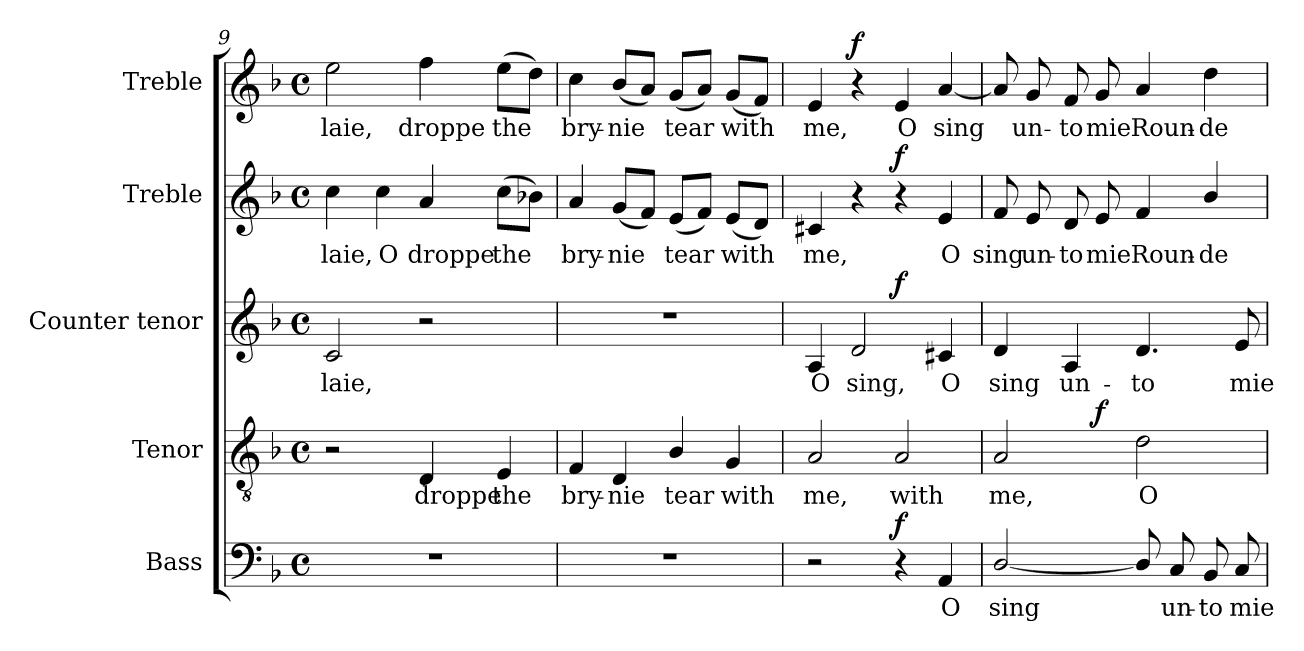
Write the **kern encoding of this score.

**kern	**text	**dynam	**kern	**text	**dynam	**kern	**text	**dynam	**kern	**text	**dynam	**kern	**text	**dynam
*part5	*part5	*part5	*part4	*part4	*part4	*part3	*part3	*part3	*part2	*part2	*part2	*part1	*part1	*part1
*staff5	*staff5	*staff5	*staff4	*staff4	*staff4	*staff3	*staff3	*staff3	*staff2	*staff2	*staff2	*staff1	*staff1	*staff1
*I"Bass	*	*	*I"Tenor	*	*	*I"Counter tenor	*	*	*I"Treble	*	*	*I"Treble	*	*
*I'B.	*	*	*I'T.	*	*	*	*	*	*	*	*	*	*	*
*clefF4	*	*	*clefGv2	*	*	*clefG2	*	*	*clefG2	*	*	*clefG2	*	*
*	*	*	*ITrd7c12	*	*	*	*	*	*	*	*	*	*	*
*k[b-]	*	*	*k[b-]	*	*	*k[b-]	*	*	*k[b-]	*	*	*k[b-]	*	*
*F:	*	*	*F:	*	*	*F:	*	*	*F:	*	*	*F:	*	*
*M4/4	*	*	*M4/4	*	*	*M4/4	*	*	*M4/4	*	*	*M4/4	*	*
*met(c)	*	*	*met(c)	*	*	*met(c)	*	*	*met(c)	*	*	*met(c)	*	*
=9	=9	=9	=9	=9	=9	=9	=9	=9	=9	=9	=9	=9	=9	=9
!	!	!	!	!	!	!	!LO:LY:b:color=#000000	!	!	!	!	!	!	!
!	!	!	!	!	!	!	!	!	!	!LO:LY:b:color=#000000	!	!	!	!
!	!	!	!	!	!	!	!	!	!	!	!	!	!LO:LY:b:color=#000000	!
1r	.	.	2r	.	.	2ci/	-laie,	.	4cci\	-laie,	.	2eei\	-laie,	.
!	!	!	!	!	!	!	!	!	!	!LO:LY:b:color=#000000	!	!	!	!
.	.	.	.	.	.	.	.	.	4cci\	O	.	.	.	.
!	!	!	!	!LO:LY:b:color=#000000	!	!	!	!	!	!	!	!	!	!
!	!	!	!	!	!	!	!	!	!	!LO:LY:b:color=#000000	!	!	!	!
!	!	!	!	!	!	!	!	!	!	!	!	!	!LO:LY:b:color=#000000	!
.	.	.	4DDi/	droppe	.	2r	.	.	4ai/	droppe	.	4ffi\	droppe	.
!	!	!	!	!LO:LY:b:color=#000000	!	!	!	!	!	!	!	!	!	!
!	!	!	!	!	!	!	!	!	!	!LO:LY:b:color=#000000	!	!	!	!
!	!	!	!	!	!	!	!	!	!	!	!	!	!LO:LY:b:color=#000000	!
.	.	.	4EEi/	the	.	.	.	.	(8cci\L	the	.	(8eei\L	the	.
.	.	.	.	.	.	.	.	.	8b-Xi\J)	.	.	8ddi\J)	.	.
=10	=10	=10	=10	=10	=10	=10	=10	=10	=10	=10	=10	=10	=10	=10
!	!	!	!	!LO:LY:b:color=#000000	!	!	!	!	!	!	!	!	!	!
!	!	!	!	!	!	!	!	!	!	!LO:LY:b:color=#000000	!	!	!	!
!	!	!	!	!	!	!	!	!	!	!	!	!	!LO:LY:b:color=#000000	!
1r	.	.	4FFi/	bry-	.	1r	.	.	4ai/	bry-	.	4cci\	bry-	.
!	!	!	!	!LO:LY:b:color=#000000	!	!	!	!	!	!	!	!	!	!
!	!	!	!	!	!	!	!	!	!	!LO:LY:b:color=#000000	!	!	!	!
!	!	!	!	!	!	!	!	!	!	!	!	!	!LO:LY:b:color=#000000	!
.	.	.	4DDi/	-nie	.	.	.	.	(8gi/L	-nie	.	(8b-i/L	-nie	.
.	.	.	.	.	.	.	.	.	8fi/J)	.	.	8ai/J)	.	.
!	!	!	!	!LO:LY:b:color=#000000	!	!	!	!	!	!	!	!	!	!
!	!	!	!	!	!	!	!	!	!	!LO:LY:b:color=#000000	!	!	!	!
!	!	!	!	!	!	!	!	!	!	!	!	!	!LO:LY:b:color=#000000	!
.	.	.	4BB-i/	tear	.	.	.	.	(8ei/L	tear	.	(8gi/L	tear	.
.	.	.	.	.	.	.	.	.	8fi/J)	.	.	8ai/J)	.	.
!	!	!	!	!LO:LY:b:color=#000000	!	!	!	!	!	!	!	!	!	!
!	!	!	!	!	!	!	!	!	!	!LO:LY:b:color=#000000	!	!	!	!
!	!	!	!	!	!	!	!	!	!	!	!	!	!LO:LY:b:color=#000000	!
.	.	.	4GGi/	with	.	.	.	.	(8ei/L	with	.	(8gi/L	with	.
.	.	.	.	.	.	.	.	.	8di/J)	.	.	8fi/J)	.	.
!!LO:LB:g=z
=11	=11	=11	=11	=11	=11	=11	=11	=11	=11	=11	=11	=11	=11	=11
!	!	!	!	!LO:LY:b:color=#000000	!	!	!	!	!	!	!	!	!	!
!	!	!	!	!	!	!	!LO:LY:b:color=#000000	!	!	!	!	!	!	!
!	!	!	!	!	!	!	!	!	!	!LO:LY:b:color=#000000	!	!	!	!
!	!	!	!	!	!	!	!	!	!	!	!	!	!LO:LY:b:color=#000000	!
*	*	*	*	*	*	*^	*	*	*	*	*	*	*	*
2r	.	.	2AAi/	me,	.	4Ai/	2ryy	O	.	4c#Xi/	me,	.	4ei/	me,	.
!	!	!	!	!	!	!	!	!LO:LY:b:color=#000000	!	!	!	!	!	!	!
.	.	.	.	.	.	2di/	.	sing,	.	4r	.	.	4r	.	f
!	!	!	!	!LO:LY:b:color=#000000	!	!	!	!	!	!	!	!	!	!	!
!	!	!	!	!	!	!	!	!	!	!	!	!	!	!LO:LY:b:color=#000000	!
4r	.	f	2AAi/	with	.	.	2ryy	.	f	4r	.	f	4ei/	O	.
!	!LO:LY:b:color=#000000	!	!	!	!	!	!	!	!	!	!	!	!	!	!
!	!	!	!	!	!	!	!	!LO:LY:b:color=#000000	!	!	!	!	!	!	!
!	!	!	!	!	!	!	!	!	!	!	!LO:LY:b:color=#000000	!	!	!	!
!	!	!	!	!	!	!	!	!	!	!	!	!	!	!LO:LY:b:color=#000000	!
4AAi/	O	.	.	.	.	4c#Xi/	.	O	.	4ei/	O	.	[4ai/	sing	.
*	*	*	*	*	*	*v	*v	*	*	*	*	*	*	*	*
=12	=12	=12	=12	=12	=12	=12	=12	=12	=12	=12	=12	=12	=12	=12
*	*	*	*	*	*	*^	*	*	*	*	*	*	*	*
!	!LO:LY:b:color=#000000	!	!	!	!	!	!	!	!	!	!	!	!	!	!
*	*	*	*	*	*	*v	*v	*	*	*	*	*	*	*	*
*	*	*	*	*	*	*^	*	*	*	*	*	*	*	*
!	!	!	!	!LO:LY:b:color=#000000	!	!	!	!	!	!	!	!	!	!	!
*	*	*	*	*	*	*v	*v	*	*	*	*	*	*	*	*
*	*	*	*	*	*	*^	*	*	*	*	*	*	*	*
!	!	!	!	!	!	!	!	!LO:LY:b:color=#000000	!	!	!	!	!	!	!
*	*	*	*	*	*	*v	*v	*	*	*	*	*	*	*	*
*	*	*	*	*	*	*^	*	*	*	*	*	*	*	*
!	!	!	!	!	!	!	!	!	!	!	!LO:LY:b:color=#000000	!	!	!	!
*	*	*	*^	*	*	*v	*v	*	*	*	*	*	*	*	*
[2Di/	sing	.	2AAi/	4.ryy	me,	.	4di/	sing	.	8fi/	sing	.	8ai/]	.	.
!	!	!	!	!	!	!	!	!	!	!	!LO:LY:b:color=#000000	!	!	!	!
!	!	!	!	!	!	!	!	!	!	!	!	!	!	!LO:LY:b:color=#000000	!
.	.	.	.	.	.	.	.	.	.	8ei/	un-	.	8gi/	un-	.
!	!	!	!	!	!	!	!	!LO:LY:b:color=#000000	!	!	!	!	!	!	!
!	!	!	!	!	!	!	!	!	!	!	!LO:LY:b:color=#000000	!	!	!	!
!	!	!	!	!	!	!	!	!	!	!	!	!	!	!LO:LY:b:color=#000000	!
.	.	.	.	.	.	.	4Ai/	un-	.	8di/	-to	.	8fi/	-to	.
!	!	!	!	!	!	!	!	!	!	!	!LO:LY:b:color=#000000	!	!	!	!
!	!	!	!	!	!	!	!	!	!	!	!	!	!	!LO:LY:b:color=#000000	!
.	.	.	.	2ryy	.	f	.	.	.	8ei/	mie	.	8gi/	mie	.
!	!	!	!	!	!LO:LY:b:color=#000000	!	!	!	!	!	!	!	!	!	!
!	!	!	!	!	!	!	!	!LO:LY:b:color=#000000	!	!	!	!	!	!	!
!	!	!	!	!	!	!	!	!	!	!	!LO:LY:b:color=#000000	!	!	!	!
!	!	!	!	!	!	!	!	!	!	!	!	!	!	!LO:LY:b:color=#000000	!
8Di/]	.	.	2Di\	.	O	.	4.di/	-to	.	4fi/	Roun-	.	4ai/	Roun-	.
!	!LO:LY:b:color=#000000	!	!	!	!	!	!	!	!	!	!	!	!	!	!
8Ci/	un-	.	.	.	.	.	.	.	.	.	.	.	.	.	.
!	!LO:LY:b:color=#000000	!	!	!	!	!	!	!	!	!	!	!	!	!	!
!	!	!	!	!	!	!	!	!	!	!	!LO:LY:b:color=#000000	!	!	!	!
!	!	!	!	!	!	!	!	!	!	!	!	!	!	!LO:LY:b:color=#000000	!
8BB-i/	-to	.	.	.	.	.	.	.	.	4b-i/	-de	.	4ddi\	-de	.
!	!LO:LY:b:color=#000000	!	!	!	!	!	!	!	!	!	!	!	!	!	!
!	!	!	!	!	!	!	!	!LO:LY:b:color=#000000	!	!	!	!	!	!	!
8Ci/	mie	.	.	8ryy	.	.	8ei/	mie	.	.	.	.	.	.	.
*	*	*	*v	*v	*	*	*	*	*	*	*	*	*	*	*
=	=	=	=	=	=	=	=	=	=	=	=	=	=	=
*-	*-	*-	*-	*-	*-	*-	*-	*-	*-	*-	*-	*-	*-	*-
